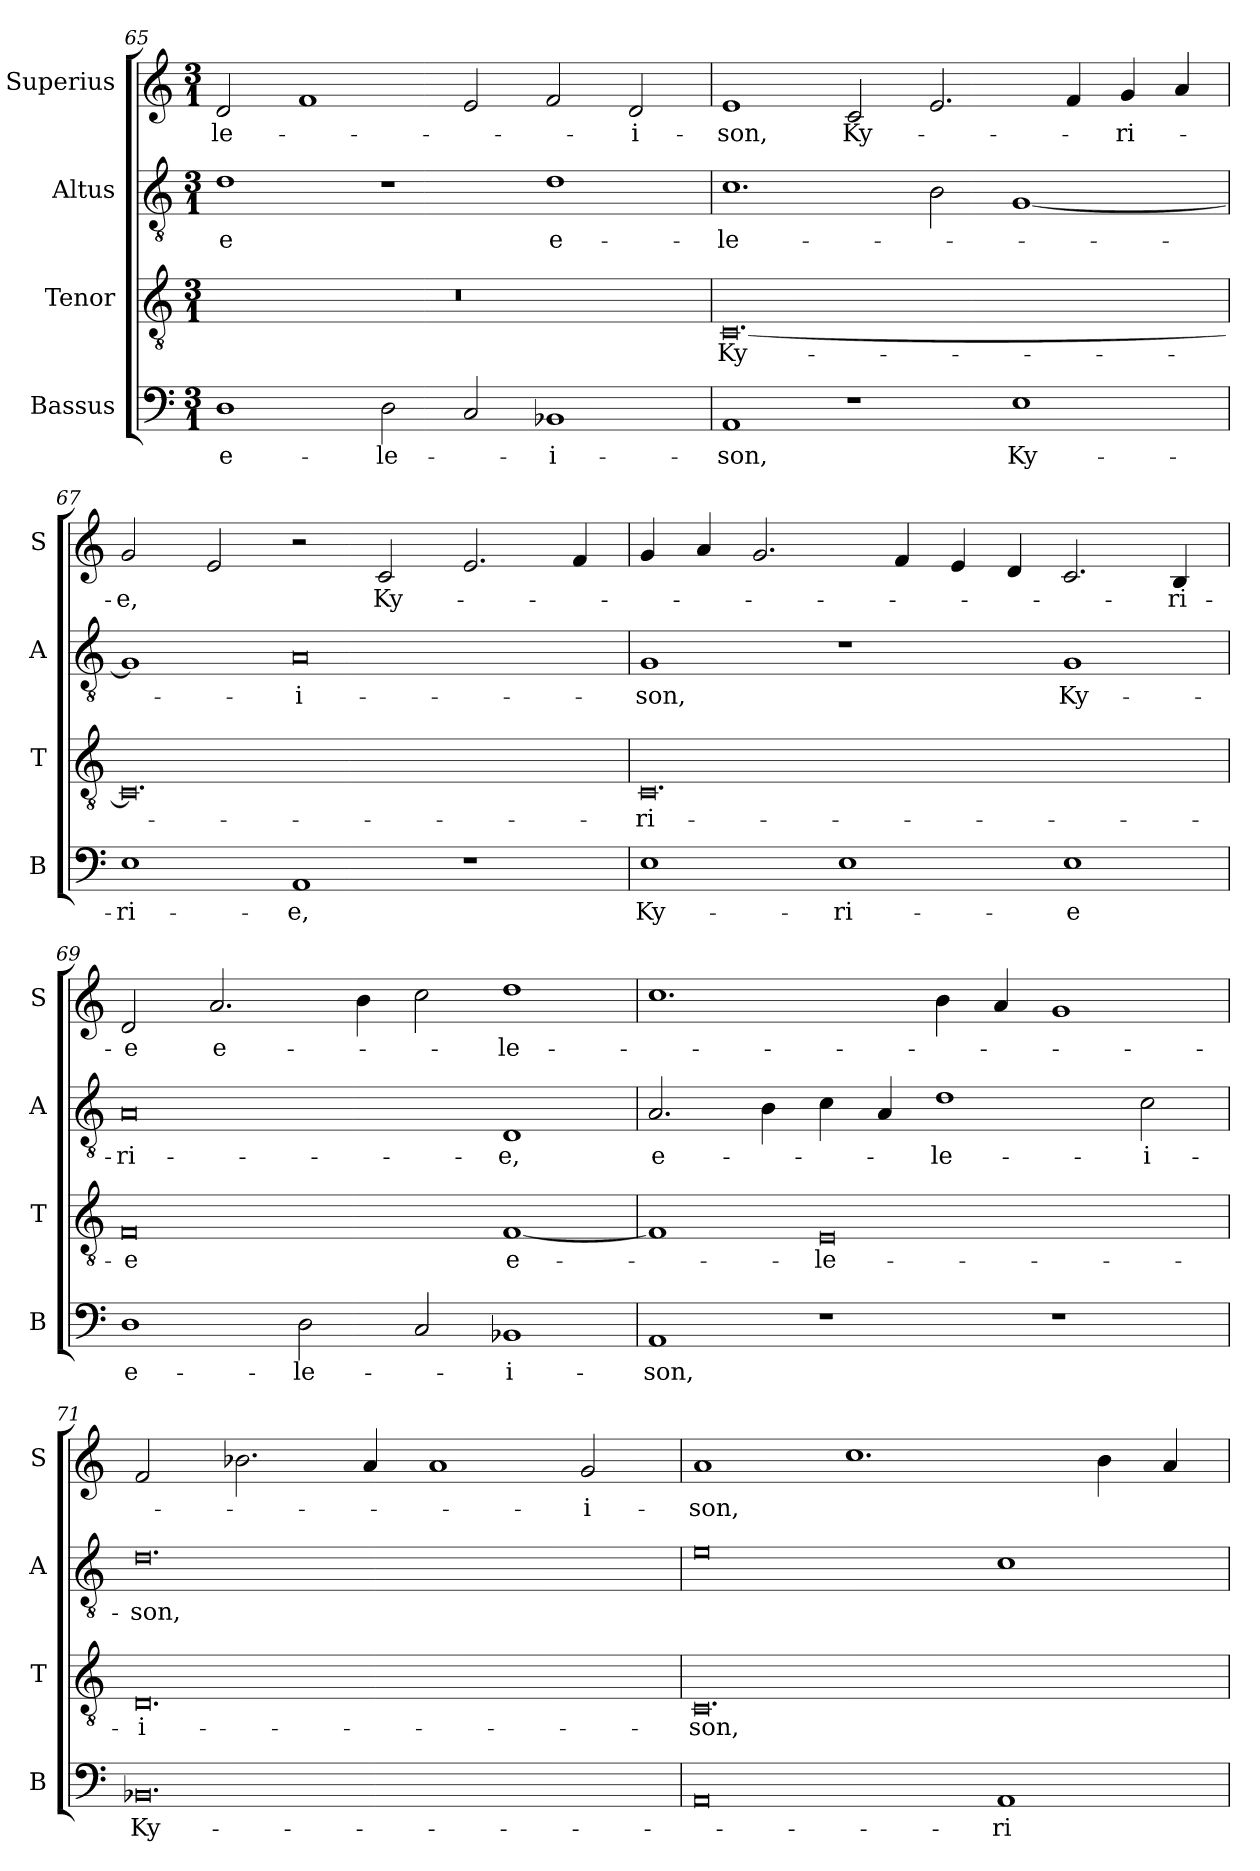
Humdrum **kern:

**kern	**text	**kern	**text	**kern	**text	**kern	**text
*part4	*part4	*part3	*part3	*part2	*part2	*part1	*part1
*staff4	*staff4	*staff3	*staff3	*staff2	*staff2	*staff1	*staff1
*I"Bassus	*	*I"Tenor	*	*I"Altus	*	*I"Superius	*
*I'B	*	*I'T	*	*I'A	*	*I'S	*
*clefF4	*	*clefGv2	*	*clefGv2	*	*clefG2	*
*k[]	*	*k[]	*	*k[]	*	*k[]	*
*M3/1	*	*M3/1	*	*M3/1	*	*M3/1	*
=65	=65	=65	=65	=65	=65	=65	=65
!	!LO:LY:b	!	!	!	!LO:LY:b	!	!LO:LY:b
1D	e-	0.r	.	1d	-e	2d/	-le-
.	.	.	.	.	.	1f	.
!	!LO:LY:b	!	!	!	!	!	!
2D\	-le-	.	.	1r	.	.	.
2C/	.	.	.	.	.	2e/	.
!	!LO:LY:b	!	!	!	!LO:LY:b	!	!
1BB-X	-i-	.	.	1d	e-	2f/	.
!	!	!	!	!	!	!	!LO:LY:b
.	.	.	.	.	.	2d/	-i-
=66`	=66`	=66`	=66`	=66`	=66`	=66`	=66`
!	!LO:LY:b	!	!LO:LY:b	!	!LO:LY:b	!	!LO:LY:b
1AA	-son,	[0.C	Ky-	1.c	-le-	1e	-son,
!	!	!	!	!	!	!	!LO:LY:b
1r	.	.	.	.	.	2c/	Ky-
.	.	.	.	2B\	.	2.e/	.
!	!LO:LY:b	!	!	!	!	!	!
1E	Ky-	.	.	[1G	.	.	.
.	.	.	.	.	.	4f/	.
!	!	!	!	!	!	!	!LO:LY:b
.	.	.	.	.	.	4g/	-ri-
.	.	.	.	.	.	4a/	.
=67`	=67`	=67`	=67`	=67`	=67`	=67`	=67`
!	!LO:LY:b	!	!	!	!	!	!LO:LY:b
1E	-ri-	0.C]	.	1G]	.	2g/	-e,
.	.	.	.	.	.	2e/	.
!	!LO:LY:b	!	!	!	!LO:LY:b	!	!
1AA	-e,	.	.	0A	-i-	2r	.
!	!	!	!	!	!	!	!LO:LY:b
.	.	.	.	.	.	2c/	Ky-
1r	.	.	.	.	.	2.e/	.
.	.	.	.	.	.	4f/	.
!!LO:LB:g=z
=68`	=68`	=68`	=68`	=68`	=68`	=68`	=68`
!	!LO:LY:b	!	!LO:LY:b	!	!LO:LY:b	!	!
1E	Ky-	0.C	-ri-	1G	-son,	4g/	.
.	.	.	.	.	.	4a/	.
.	.	.	.	.	.	2.g/	.
!	!LO:LY:b	!	!	!	!	!	!
1E	-ri-	.	.	1r	.	.	.
.	.	.	.	.	.	4f/	.
.	.	.	.	.	.	4e/	.
.	.	.	.	.	.	4d/	.
!	!LO:LY:b	!	!	!	!LO:LY:b	!	!
1E	-e	.	.	1G	Ky-	2.c/	.
!	!	!	!	!	!	!	!LO:LY:b
.	.	.	.	.	.	4B/	-ri-
=69`	=69`	=69`	=69`	=69`	=69`	=69`	=69`
!	!LO:LY:b	!	!LO:LY:b	!	!LO:LY:b	!	!LO:LY:b
1D	e-	0F	-e	0A	-ri-	2d/	-e
!	!	!	!	!	!	!	!LO:LY:b
.	.	.	.	.	.	2.a/	e-
!	!LO:LY:b	!	!	!	!	!	!
2D\	-le-	.	.	.	.	.	.
.	.	.	.	.	.	4b\	.
2C/	.	.	.	.	.	2cc\	.
!	!LO:LY:b	!	!LO:LY:b	!	!LO:LY:b	!	!LO:LY:b
1BB-X	-i-	[1F	e-	1D	-e,	1dd	-le-
=70`	=70`	=70`	=70`	=70`	=70`	=70`	=70`
!	!LO:LY:b	!	!	!	!LO:LY:b	!	!
1AA	-son,	1F]	.	2.A/	e-	1.cc	.
.	.	.	.	4B\	.	.	.
!	!	!	!LO:LY:b	!	!	!	!
1r	.	0E	-le-	4c\	.	.	.
.	.	.	.	4A/	.	.	.
!	!	!	!	!	!LO:LY:b	!	!
.	.	.	.	1d	-le-	4b\	.
.	.	.	.	.	.	4a/	.
1r	.	.	.	.	.	1g	.
!	!	!	!	!	!LO:LY:b	!	!
.	.	.	.	2c\	-i-	.	.
=71`	=71`	=71`	=71`	=71`	=71`	=71`	=71`
!	!LO:LY:b	!	!LO:LY:b	!	!LO:LY:b	!	!
0.BB-X	Ky-	0.D	-i-	0.d	-son,	2f/	.
.	.	.	.	.	.	2.b-X\	.
.	.	.	.	.	.	4a/	.
.	.	.	.	.	.	1a	.
!	!	!	!	!	!	!	!LO:LY:b
.	.	.	.	.	.	2g/	-i-
!!LO:LB:g=z
=72`	=72`	=72`	=72`	=72`	=72`	=72`	=72`
!	!	!	!LO:LY:b	!	!	!	!LO:LY:b
0AA	.	0.C	-son,	0e	.	1a	-son,
.	.	.	.	.	.	1.cc	.
!	!LO:LY:b	!	!	!	!	!	!
1AA	-ri-	.	.	1c	.	.	.
.	.	.	.	.	.	4b\	.
.	.	.	.	.	.	4a/	.
=`	=`	=`	=`	=`	=`	=`	=`
*-	*-	*-	*-	*-	*-	*-	*-
